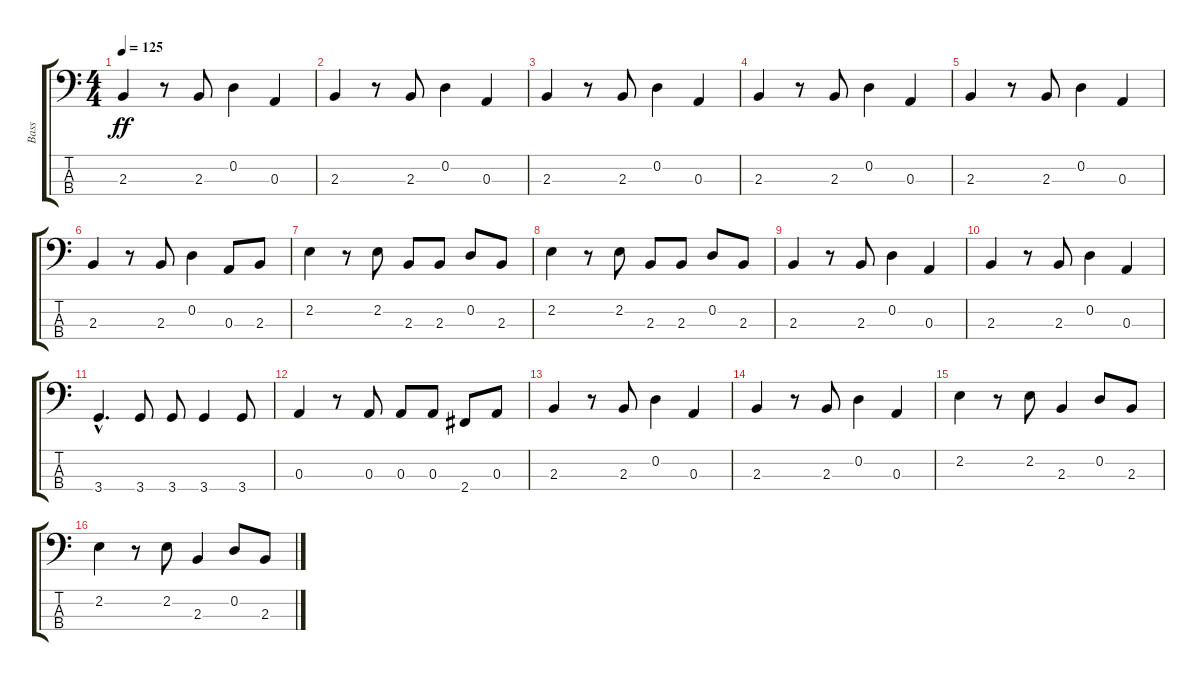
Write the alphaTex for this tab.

\track ("Bass" "Bass") {instrument electricbassfinger}
\staff {score tabs}
\tuning (G2 D2 A1 E1) {hide}
\ts (4 4)
\tempo 125
\clef f4
\ks c
2.3.4{dy ff} r.8 2.3.8 0.2.4 0.3.4 |
2.3.4 r.8 2.3.8 0.2.4 0.3.4 |
2.3.4 r.8 2.3.8 0.2.4 0.3.4 |
2.3.4 r.8 2.3.8 0.2.4 0.3.4 |
2.3.4 r.8 2.3.8 0.2.4 0.3.4 |
2.3.4 r.8 2.3.8 0.2.4 0.3.8 2.3.8 |
2.2.4 r.8 2.2.8 2.3.8 2.3.8 0.2.8 2.3.8 |
2.2.4 r.8 2.2.8 2.3.8 2.3.8 0.2.8 2.3.8 |
2.3.4 r.8 2.3.8 0.2.4 0.3.4 |
2.3.4 r.8 2.3.8 0.2.4 0.3.4 |
3.4{hac}.4{d} 3.4.8 3.4.8 3.4.4 3.4.8 |
0.3.4 r.8 0.3.8 0.3.8 0.3.8 2.4.8 0.3.8 |
2.3.4 r.8 2.3.8 0.2.4 0.3.4 |
2.3.4 r.8 2.3.8 0.2.4 0.3.4 |
2.2.4 r.8 2.2.8 2.3.4 0.2.8 2.3.8 |
2.2.4 r.8 2.2.8 2.3.4 0.2.8 2.3.8
